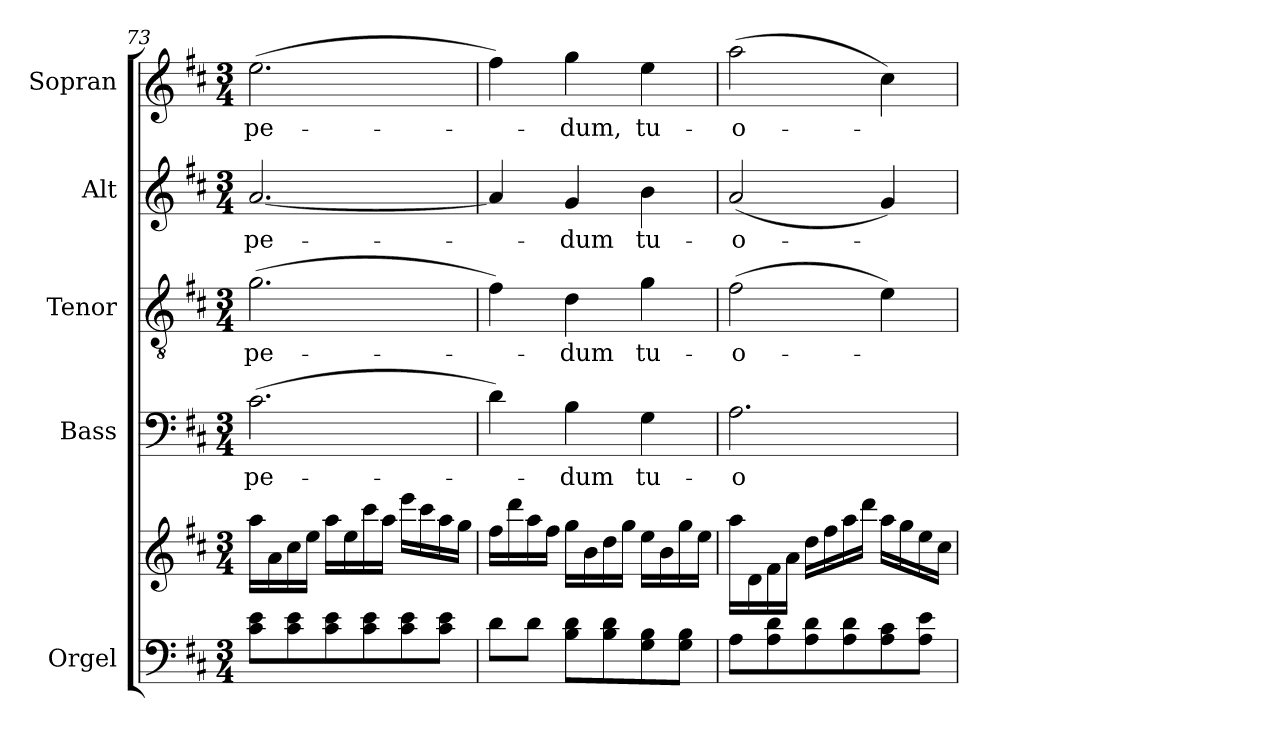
**kern	**kern	**kern	**text	**kern	**text	**kern	**text	**kern	**text
*part5	*part5	*part4	*part4	*part3	*part3	*part2	*part2	*part1	*part1
*staff6	*staff5	*staff4	*staff4	*staff3	*staff3	*staff2	*staff2	*staff1	*staff1
*I"Orgel	*	*I"Bass	*	*I"Tenor	*	*I"Alt	*	*I"Sopran	*
*I'Org.	*	*I'B.	*	*I'T.	*	*I'A.	*	*I'S.	*
*clefF4	*clefG2	*clefF4	*	*clefGv2	*	*clefG2	*	*clefG2	*
*k[f#c#]	*k[f#c#]	*k[f#c#]	*	*k[f#c#]	*	*k[f#c#]	*	*k[f#c#]	*
*D:	*D:	*D:	*	*D:	*	*D:	*	*D:	*
*M3/4	*M3/4	*M3/4	*	*M3/4	*	*M3/4	*	*M3/4	*
=73	=73	=73	=73	=73	=73	=73	=73	=73	=73
!	!	!	!LO:LY:b	!	!LO:LY:b	!	!LO:LY:b	!	!LO:LY:b
8c#\ 8e\L	16aa\LL	(>2.c#\	pe-	(>2.g\	pe-	[2.a/	pe-	(>2.ee\	pe-
.	16a\	.	.	.	.	.	.	.	.
8c#\ 8e\	16cc#\	.	.	.	.	.	.	.	.
.	16ee\JJ	.	.	.	.	.	.	.	.
8c#\ 8e\	16aa\LL	.	.	.	.	.	.	.	.
.	16ee\	.	.	.	.	.	.	.	.
8c#\ 8e\	16ccc#\	.	.	.	.	.	.	.	.
.	16aa\JJ	.	.	.	.	.	.	.	.
8c#\ 8e\	16eee\LL	.	.	.	.	.	.	.	.
.	16ccc#\	.	.	.	.	.	.	.	.
8c#\ 8e\J	16aa\	.	.	.	.	.	.	.	.
.	16gg\JJ	.	.	.	.	.	.	.	.
=74	=74	=74	=74	=74	=74	=74	=74	=74	=74
8d\L	16ff#\LL	4d\)	.	4f#\)	.	4a/]	.	4ff#\)	.
.	16ddd\	.	.	.	.	.	.	.	.
8d\J	16aa\	.	.	.	.	.	.	.	.
.	16ff#\JJ	.	.	.	.	.	.	.	.
!	!	!	!LO:LY:b	!	!LO:LY:b	!	!LO:LY:b	!	!LO:LY:b
8B\ 8d\L	16gg\LL	4B\	-dum	4d\	-dum	4g/	-dum	4gg\	-dum,
.	16b\	.	.	.	.	.	.	.	.
8B\ 8d\	16dd\	.	.	.	.	.	.	.	.
.	16gg\JJ	.	.	.	.	.	.	.	.
!	!	!	!LO:LY:b	!	!LO:LY:b	!	!LO:LY:b	!	!LO:LY:b
8G\ 8B\	16ee\LL	4G\	tu-	4g\	tu-	4b\	tu-	4ee\	tu-
.	16b\	.	.	.	.	.	.	.	.
8G\ 8B\J	16gg\	.	.	.	.	.	.	.	.
.	16ee\JJ	.	.	.	.	.	.	.	.
=75	=75	=75	=75	=75	=75	=75	=75	=75	=75
!	!	!	!LO:LY:b	!	!LO:LY:b	!	!LO:LY:b	!	!LO:LY:b
8A\L	16aa\LL	2.A\	-o-	(>2f#\	-o-	(<2a/	-o-	(>2aa\	-o-
.	16d\	.	.	.	.	.	.	.	.
8A\ 8d\	16f#\	.	.	.	.	.	.	.	.
.	16a\JJ	.	.	.	.	.	.	.	.
8A\ 8d\	16dd\LL	.	.	.	.	.	.	.	.
.	16ff#\	.	.	.	.	.	.	.	.
8A\ 8d\	16aa\	.	.	.	.	.	.	.	.
.	16ddd\JJ	.	.	.	.	.	.	.	.
8A\ 8c#\	16aa\LL	.	.	4e\)	.	4g/)	.	4cc#\)	.
.	16gg\	.	.	.	.	.	.	.	.
8A\ 8e\J	16ee\	.	.	.	.	.	.	.	.
.	16cc#\JJ	.	.	.	.	.	.	.	.
=	=	=	=	=	=	=	=	=	=
*-	*-	*-	*-	*-	*-	*-	*-	*-	*-
